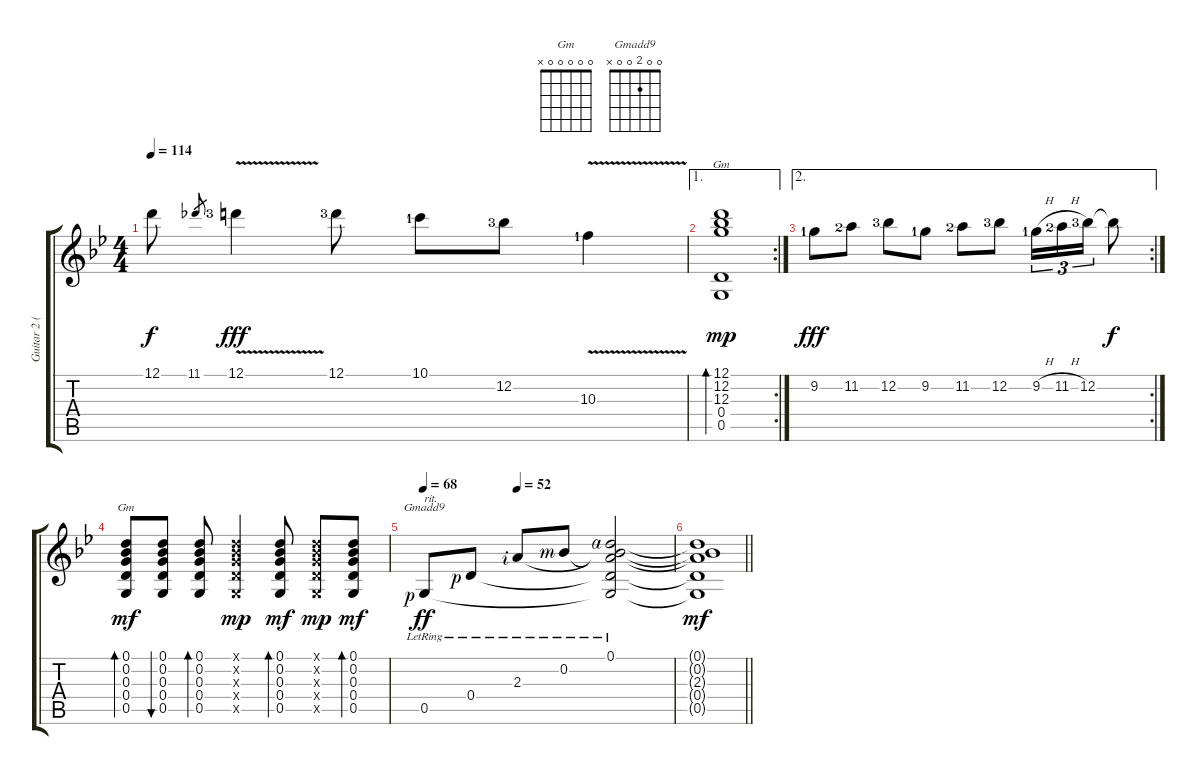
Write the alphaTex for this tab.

\track ("Guitar 2 (Open G minor) - solos" "Guitar 2 (") {instrument acousticguitarnylon}
\staff {score tabs}
\tuning (D4 Bb3 G3 D3 G2 D2) {hide}
\chord ("Gm" 12 12 12 0 0 x) {firstfret 12 barre 12}
\chord ("Gm" 0 0 0 0 0 x)
\chord ("Gmadd9" 0 0 2 0 0 x)
\ts (4 4)
\tempo 114
\clef g2
\ks gminor
12.1{t}.8{dy f} 11.1.8{gr} 12.1{v lf 4}.4{dy fff} 12.1{lf 4}.8 10.1{lf 2}.8 12.2{lf 4}.8 10.3{v lf 2}.4 |
\ae 1
\rc 2
(12.1 12.2 12.3 0.4 0.5).1{bd 120 ch "Gm" dy mp} |
\ae 2
\rc 2
9.2{lf 2}.8{dy fff} 11.2{lf 3}.8 12.2{lf 4}.8 9.2{lf 2}.8 11.2{lf 3}.8 12.2{lf 4}.8 9.2{h lf 2}.16{tu (3 2)} 11.2{h lf 3}.16{tu (3 2)} 12.2{lf 4}.16{tu (3 2)} 12.2{t}.8{dy f} |
(0.1 0.2 0.3 0.4 0.5).8{bd 120 ch "Gm" dy mf} (0.1 0.2 0.3 0.4 0.5).8{bu 60} (0.1 0.2 0.3 0.4 0.5).8{bd 120} (0.1{x} 0.2{x} 0.3{x} 0.4{x} 0.5{x}).4{dy mp} (0.1 0.2 0.3 0.4 0.5).8{bd 120 dy mf} (0.1{x} 0.2{x} 0.3{x} 0.4{x} 0.5{x}).8{dy mp} (0.1 0.2 0.3 0.4 0.5).8{bd 120 dy mf} |
\tempo 68
\tempo (52 0.375)
0.5{lr rf 1}.8{ch "Gmadd9" txt "rit." dy ff} 0.4{lr rf 1}.8 2.3{lr rf 2}.8 0.2{lr rf 3}.8 (0.1{lr rf 4} 0.2{t} 2.3{t} 0.4{t} 0.5{t}).2 |
\barLineRight lightlight
(0.1{t} 0.2{t} 2.3{t} 0.4{t} 0.5{t}).1{dy mf}
